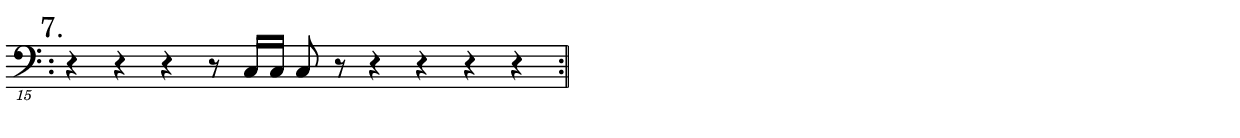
\version "2.19.80"


phrase = \relative c,, {

  \clef "bass_15"
  \mark "7." 
  \cadenzaOn
  r4 r r r8
  c16[ c] c8
  r8 r4 r r r

}

\score {
  \defineBarLine ":" #'("" ":" "")
  \new Staff = "phrase" {
    \bar ":"
    \phrase
    \set Score.repeatCommands = #'(end-repeat)
  }
  \layout {
    \context { \Staff
      \remove Time_signature_engraver
      \override BarLine.hair-thickness = #-1
      \override BarLine.thick-thickness = #-1
    }
  }
}
\header { tagline = "" }
\paper {
  top-margin = 1
  bottom-margin = 1
  left-margin = 1
  right-margin = 1
  indent = 0
}

